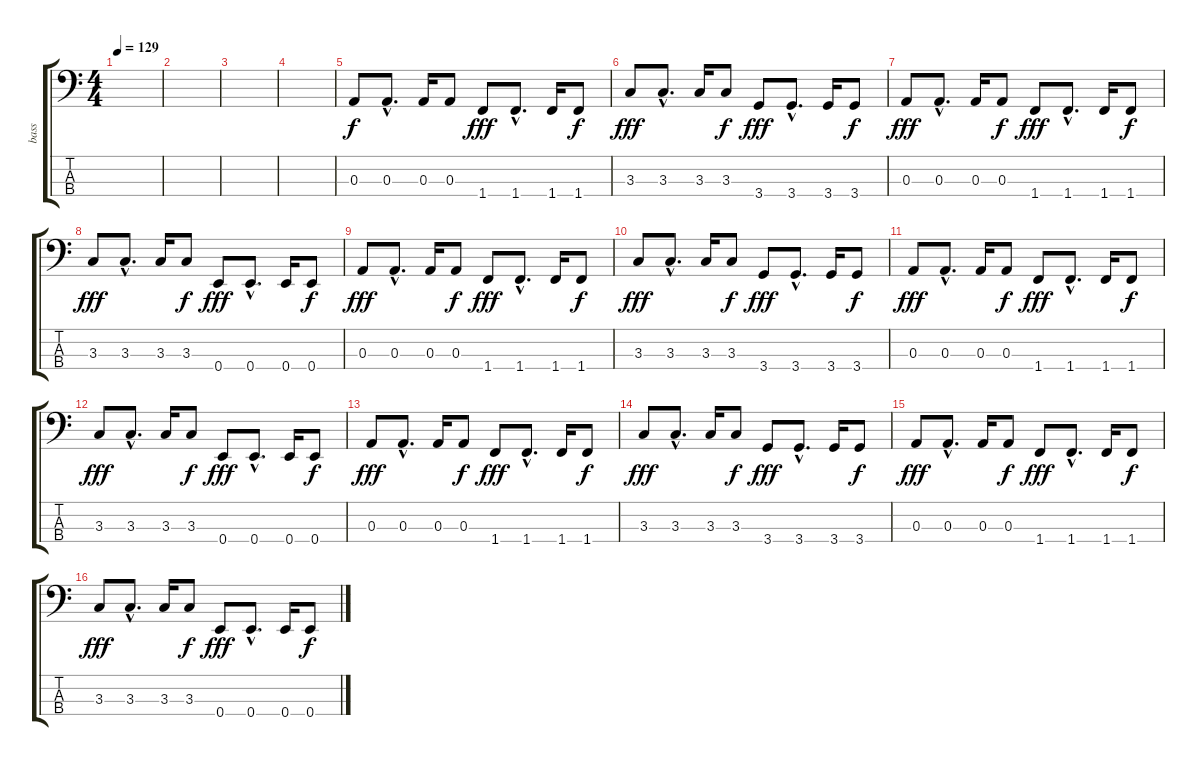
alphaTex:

\track ("bass" "bass") {instrument electricbasspick}
\staff {score tabs}
\tuning (G2 D2 A1 E1) {hide}
\ts (4 4)
\tempo 129
\clef f4
\ks c
|
|
|
|
0.3.8 0.3{hac}.8{d} 0.3.16 0.3.8{dy f} 1.4.8{dy fff} 1.4{hac}.8{d} 1.4.16 1.4.8{dy f} |
3.3.8{dy fff} 3.3{hac}.8{d} 3.3.16 3.3.8{dy f} 3.4.8{dy fff} 3.4{hac}.8{d} 3.4.16 3.4.8{dy f} |
0.3.8{dy fff} 0.3{hac}.8{d} 0.3.16 0.3.8{dy f} 1.4.8{dy fff} 1.4{hac}.8{d} 1.4.16 1.4.8{dy f} |
3.3.8{dy fff} 3.3{hac}.8{d} 3.3.16 3.3.8{dy f} 0.4.8{dy fff} 0.4{hac}.8{d} 0.4.16 0.4.8{dy f} |
0.3.8{dy fff} 0.3{hac}.8{d} 0.3.16 0.3.8{dy f} 1.4.8{dy fff} 1.4{hac}.8{d} 1.4.16 1.4.8{dy f} |
3.3.8{dy fff} 3.3{hac}.8{d} 3.3.16 3.3.8{dy f} 3.4.8{dy fff} 3.4{hac}.8{d} 3.4.16 3.4.8{dy f} |
0.3.8{dy fff} 0.3{hac}.8{d} 0.3.16 0.3.8{dy f} 1.4.8{dy fff} 1.4{hac}.8{d} 1.4.16 1.4.8{dy f} |
3.3.8{dy fff} 3.3{hac}.8{d} 3.3.16 3.3.8{dy f} 0.4.8{dy fff} 0.4{hac}.8{d} 0.4.16 0.4.8{dy f} |
0.3.8{dy fff} 0.3{hac}.8{d} 0.3.16 0.3.8{dy f} 1.4.8{dy fff} 1.4{hac}.8{d} 1.4.16 1.4.8{dy f} |
3.3.8{dy fff} 3.3{hac}.8{d} 3.3.16 3.3.8{dy f} 3.4.8{dy fff} 3.4{hac}.8{d} 3.4.16 3.4.8{dy f} |
0.3.8{dy fff} 0.3{hac}.8{d} 0.3.16 0.3.8{dy f} 1.4.8{dy fff} 1.4{hac}.8{d} 1.4.16 1.4.8{dy f} |
3.3.8{dy fff} 3.3{hac}.8{d} 3.3.16 3.3.8{dy f} 0.4.8{dy fff} 0.4{hac}.8{d} 0.4.16 0.4.8{dy f}
